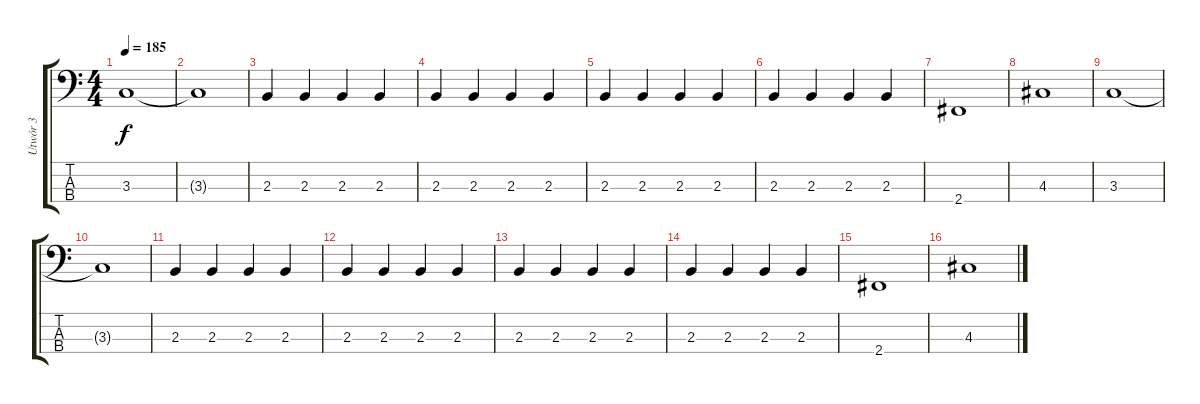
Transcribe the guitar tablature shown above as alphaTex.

\track ("Utwór 3" "Utwór 3") {instrument electricbassfinger}
\staff {score tabs}
\tuning (G2 D2 A1 E1) {hide}
\ts (4 4)
\tempo 185
\clef f4
\ks c
3.3.1{dy f} |
3.3{t}.1 |
2.3.4 2.3.4 2.3.4 2.3.4 |
2.3.4 2.3.4 2.3.4 2.3.4 |
2.3.4 2.3.4 2.3.4 2.3.4 |
2.3.4 2.3.4 2.3.4 2.3.4 |
2.4.1 |
4.3.1 |
3.3.1 |
3.3{t}.1 |
2.3.4 2.3.4 2.3.4 2.3.4 |
2.3.4 2.3.4 2.3.4 2.3.4 |
2.3.4 2.3.4 2.3.4 2.3.4 |
2.3.4 2.3.4 2.3.4 2.3.4 |
2.4.1 |
4.3.1
